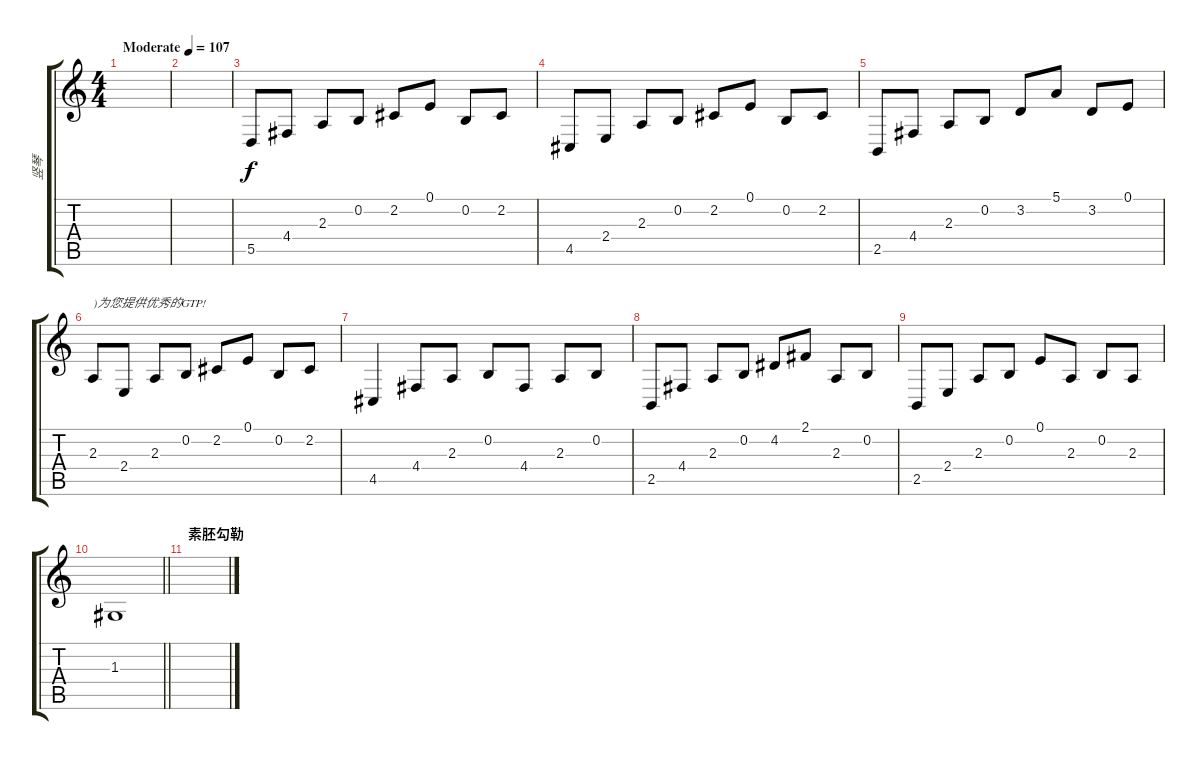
\track ("竖琴" "竖琴") {instrument orchestralharp}
\staff {score tabs}
\tuning (E4 B3 G3 D3 A2 E2) {hide}
\ts (4 4)
\tempo (107 "Moderate")
\clef g2
\ks c
|
|
5.5.8 4.4.8 2.3.8 0.2.8 2.2.8 0.1.8 0.2.8 2.2.8 |
4.5.8 2.4.8 2.3.8 0.2.8 2.2.8 0.1.8 0.2.8 2.2.8 |
2.5.8 4.4.8 2.3.8 0.2.8 3.2.8 5.1.8 3.2.8 0.1.8 |
2.3.8{txt ")为您提供优秀的GTP!"} 2.4.8 2.3.8 0.2.8 2.2.8 0.1.8 0.2.8 2.2.8 |
4.5.4 4.4.8 2.3.8 0.2.8 4.4.8 2.3.8 0.2.8 |
2.5.8 4.4.8 2.3.8 0.2.8 4.2.8 2.1.8 2.3.8 0.2.8 |
2.5.8 2.4.8 2.3.8 0.2.8 0.1.8 2.3.8 0.2.8 2.3.8 |
\barLineRight lightlight
1.3.1 |
\section ("" "素胚勾勒")
